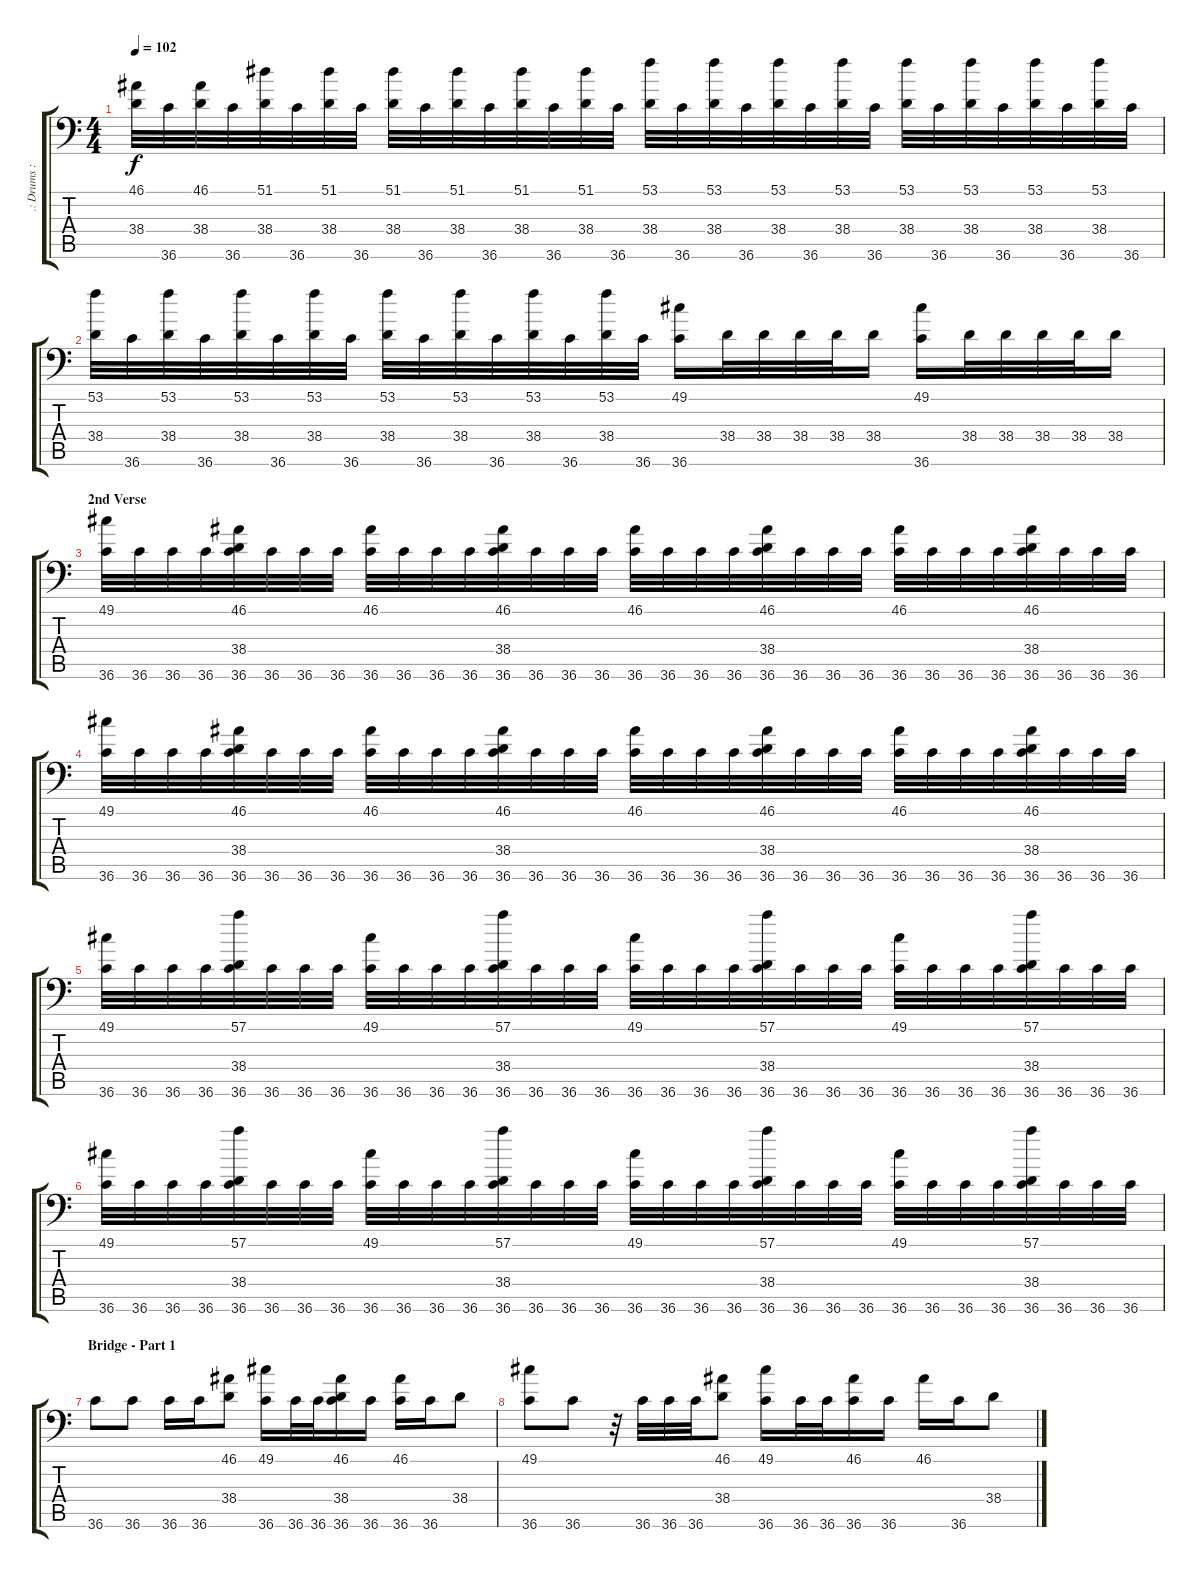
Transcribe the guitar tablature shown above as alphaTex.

\track (".: Drums :." ".: Drums :") {instrument acousticgrandpiano}
\staff {score tabs}
\tuning (C-1 C-1 C-1 C-1 C-1 C-1) {hide}
\ts (4 4)
\tempo 102
\clef f4
\ks c
(46.1 38.4).32{dy f} 36.6.32 (46.1 38.4).32 36.6.32 (51.1 38.4).32 36.6.32 (51.1 38.4).32 36.6.32 (51.1 38.4).32 36.6.32 (51.1 38.4).32 36.6.32 (51.1 38.4).32 36.6.32 (51.1 38.4).32 36.6.32 (53.1 38.4).32 36.6.32 (53.1 38.4).32 36.6.32 (53.1 38.4).32 36.6.32 (53.1 38.4).32 36.6.32 (53.1 38.4).32 36.6.32 (53.1 38.4).32 36.6.32 (53.1 38.4).32 36.6.32 (53.1 38.4).32 36.6.32 |
(53.1 38.4).32 36.6.32 (53.1 38.4).32 36.6.32 (53.1 38.4).32 36.6.32 (53.1 38.4).32 36.6.32 (53.1 38.4).32 36.6.32 (53.1 38.4).32 36.6.32 (53.1 38.4).32 36.6.32 (53.1 38.4).32 36.6.32 (49.1 36.6).16 38.4.32 38.4.32 38.4.32 38.4.32 38.4.16 (49.1 36.6).16 38.4.32 38.4.32 38.4.32 38.4.32 38.4.16 |
\section ("" "2nd Verse")
(49.1 36.6).32 36.6.32 36.6.32 36.6.32 (46.1 38.4 36.6).32 36.6.32 36.6.32 36.6.32 (46.1 36.6).32 36.6.32 36.6.32 36.6.32 (46.1 38.4 36.6).32 36.6.32 36.6.32 36.6.32 (46.1 36.6).32 36.6.32 36.6.32 36.6.32 (46.1 38.4 36.6).32 36.6.32 36.6.32 36.6.32 (46.1 36.6).32 36.6.32 36.6.32 36.6.32 (46.1 38.4 36.6).32 36.6.32 36.6.32 36.6.32 |
(49.1 36.6).32 36.6.32 36.6.32 36.6.32 (46.1 38.4 36.6).32 36.6.32 36.6.32 36.6.32 (46.1 36.6).32 36.6.32 36.6.32 36.6.32 (46.1 38.4 36.6).32 36.6.32 36.6.32 36.6.32 (46.1 36.6).32 36.6.32 36.6.32 36.6.32 (46.1 38.4 36.6).32 36.6.32 36.6.32 36.6.32 (46.1 36.6).32 36.6.32 36.6.32 36.6.32 (46.1 38.4 36.6).32 36.6.32 36.6.32 36.6.32 |
(49.1 36.6).32 36.6.32 36.6.32 36.6.32 (57.1 38.4 36.6).32 36.6.32 36.6.32 36.6.32 (49.1 36.6).32 36.6.32 36.6.32 36.6.32 (57.1 38.4 36.6).32 36.6.32 36.6.32 36.6.32 (49.1 36.6).32 36.6.32 36.6.32 36.6.32 (57.1 38.4 36.6).32 36.6.32 36.6.32 36.6.32 (49.1 36.6).32 36.6.32 36.6.32 36.6.32 (57.1 38.4 36.6).32 36.6.32 36.6.32 36.6.32 |
(49.1 36.6).32 36.6.32 36.6.32 36.6.32 (57.1 38.4 36.6).32 36.6.32 36.6.32 36.6.32 (49.1 36.6).32 36.6.32 36.6.32 36.6.32 (57.1 38.4 36.6).32 36.6.32 36.6.32 36.6.32 (49.1 36.6).32 36.6.32 36.6.32 36.6.32 (57.1 38.4 36.6).32 36.6.32 36.6.32 36.6.32 (49.1 36.6).32 36.6.32 36.6.32 36.6.32 (57.1 38.4 36.6).32 36.6.32 36.6.32 36.6.32 |
\section ("" "Bridge - Part 1")
36.6.8 36.6.8 36.6.16 36.6.16 (46.1 38.4).8 (49.1 36.6).16 36.6.32 36.6.32 (46.1 38.4 36.6).16 36.6.16 (46.1 36.6).16 36.6.16 38.4.8 |
(49.1 36.6).8 36.6.8 r.32 36.6.32 36.6.32 36.6.32 (46.1 38.4).8 (49.1 36.6).16 36.6.32 36.6.32 (46.1 36.6).16 36.6.16 46.1.16 36.6.16 38.4.8
